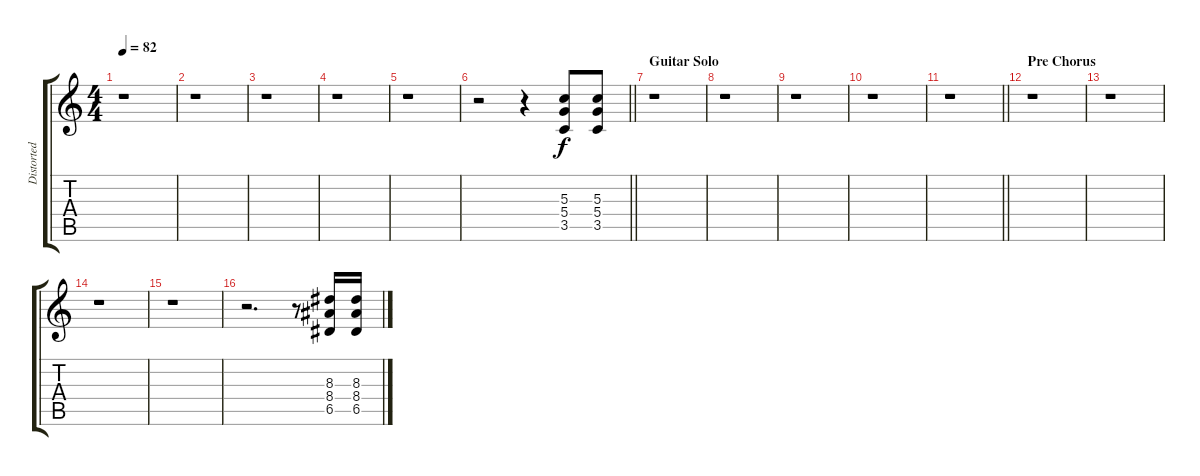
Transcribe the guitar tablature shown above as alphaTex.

\track ("Distorted Guitar" "Distorted ") {instrument overdrivenguitar}
\staff {score tabs}
\tuning (E4 B3 G3 D3 A2 E2) {hide}
\ts (4 4)
\tempo 82
\clef g2
\ks c
r.1{dy f} |
r.1 |
r.1 |
r.1 |
r.1 |
\barLineRight lightlight
r.2 r.4 (5.3 5.4 3.5).8 (5.3 5.4 3.5).8 |
\section ("" "Guitar Solo")
r.1 |
r.1 |
r.1 |
r.1 |
\barLineRight lightlight
r.1 |
\section ("" "Pre Chorus")
r.1 |
r.1 |
r.1 |
r.1 |
r.2{d} r.8 (8.3 8.4 6.5).16 (8.3 8.4 6.5).16
